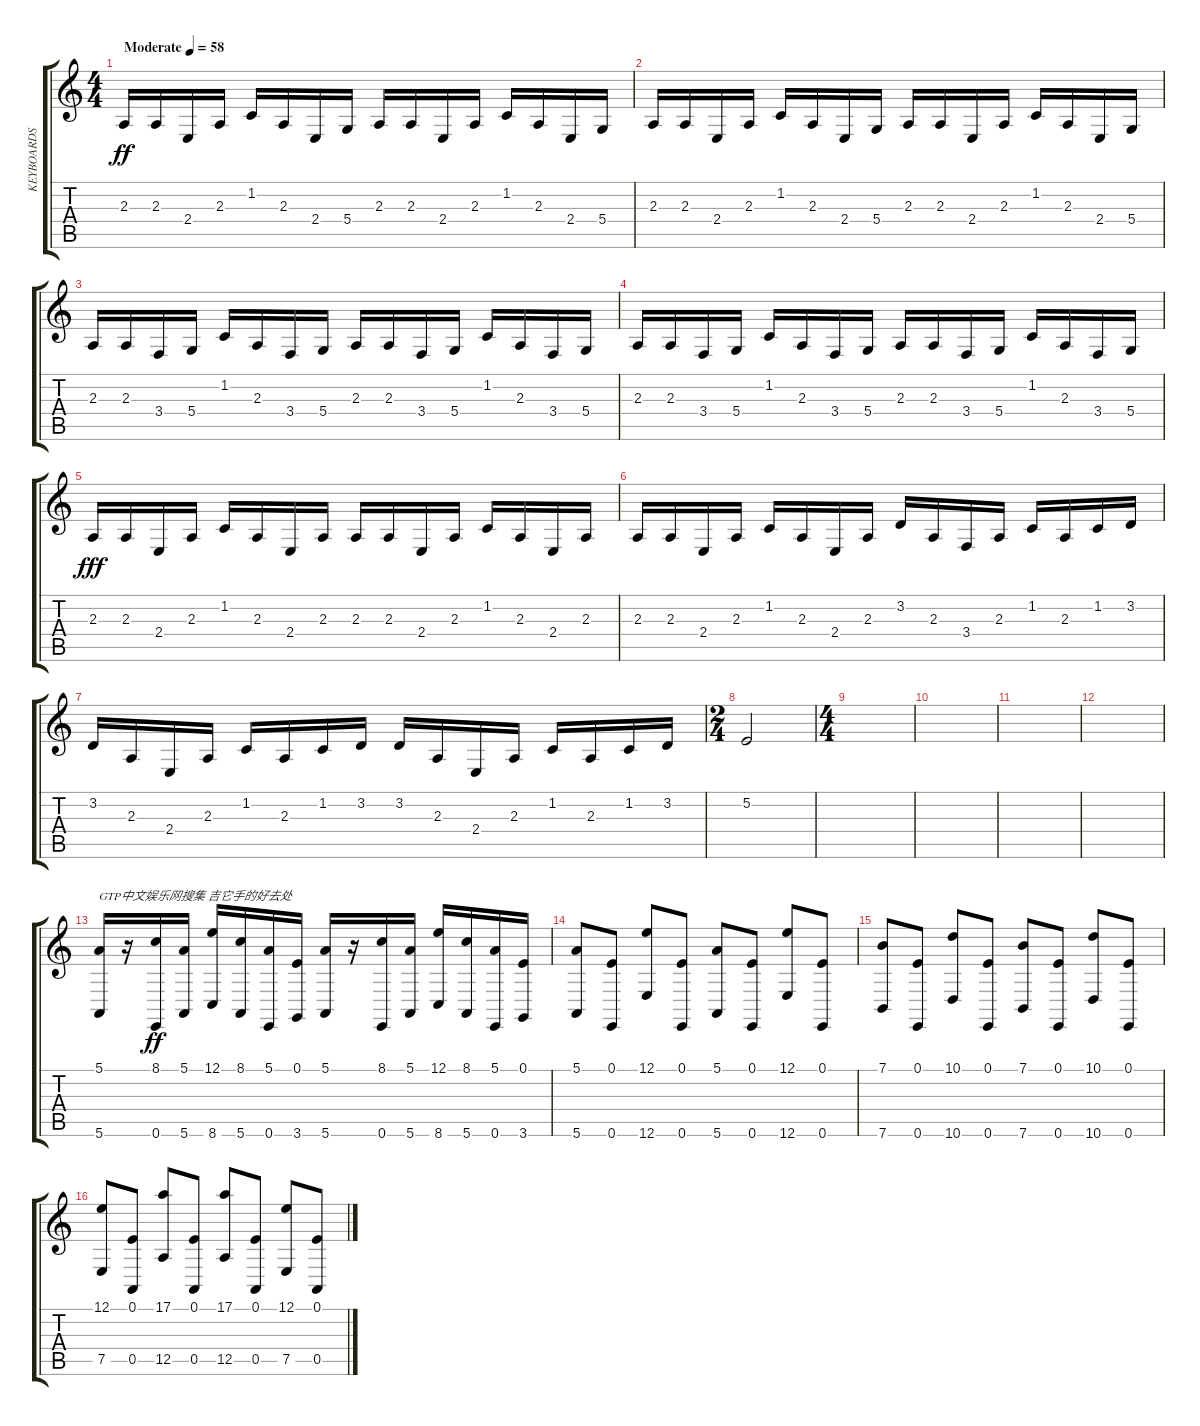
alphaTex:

\track ("KEYBOARDS" "KEYBOARDS") {instrument electricgrandpiano}
\staff {score tabs}
\tuning (E4 B3 G3 D3 A2 E2) {hide}
\ts (4 4)
\tempo (58 "Moderate")
\clef g2
\ks c
2.3.16{dy ff instrument electricgrandpiano} 2.3.16 2.4.16 2.3.16 1.2.16 2.3.16 2.4.16 5.4.16 2.3.16 2.3.16 2.4.16 2.3.16 1.2.16 2.3.16 2.4.16 5.4.16 |
2.3.16 2.3.16 2.4.16 2.3.16 1.2.16 2.3.16 2.4.16 5.4.16 2.3.16 2.3.16 2.4.16 2.3.16 1.2.16 2.3.16 2.4.16 5.4.16 |
2.3.16 2.3.16 3.4.16 5.4.16 1.2.16 2.3.16 3.4.16 5.4.16 2.3.16 2.3.16 3.4.16 5.4.16 1.2.16 2.3.16 3.4.16 5.4.16 |
2.3.16 2.3.16 3.4.16 5.4.16 1.2.16 2.3.16 3.4.16 5.4.16 2.3.16 2.3.16 3.4.16 5.4.16 1.2.16 2.3.16 3.4.16 5.4.16 |
2.3.16{dy fff} 2.3.16 2.4.16 2.3.16 1.2.16 2.3.16 2.4.16 2.3.16 2.3.16 2.3.16 2.4.16 2.3.16 1.2.16 2.3.16 2.4.16 2.3.16 |
2.3.16 2.3.16 2.4.16 2.3.16 1.2.16 2.3.16 2.4.16 2.3.16 3.2.16 2.3.16 3.4.16 2.3.16 1.2.16 2.3.16 1.2.16 3.2.16 |
3.2.16 2.3.16 2.4.16 2.3.16 1.2.16 2.3.16 1.2.16 3.2.16 3.2.16 2.3.16 2.4.16 2.3.16 1.2.16 2.3.16 1.2.16 3.2.16 |
\ts (2 4)
5.2.2 |
\ts (4 4)
|
|
|
|
(5.1 5.6).16{txt "GTP中文娱乐网搜集 吉它手的好去处"} r.16 (8.1 0.6).16{dy ff} (5.1 5.6).16 (12.1 8.6).16 (8.1 5.6).16 (5.1 0.6).16 (0.1 3.6).16 (5.1 5.6).16 r.16 (8.1 0.6).16 (5.1 5.6).16 (12.1 8.6).16 (8.1 5.6).16 (5.1 0.6).16 (0.1 3.6).16 |
(5.1 5.6).8 (0.1 0.6).8 (12.1 12.6).8 (0.1 0.6).8 (5.1 5.6).8 (0.1 0.6).8 (12.1 12.6).8 (0.1 0.6).8 |
(7.1 7.6).8 (0.1 0.6).8 (10.1 10.6).8 (0.1 0.6).8 (7.1 7.6).8 (0.1 0.6).8 (10.1 10.6).8 (0.1 0.6).8 |
(12.1 7.5).8 (0.1 0.5).8 (17.1 12.5).8 (0.1 0.5).8 (17.1 12.5).8 (0.1 0.5).8 (12.1 7.5).8 (0.1 0.5).8
